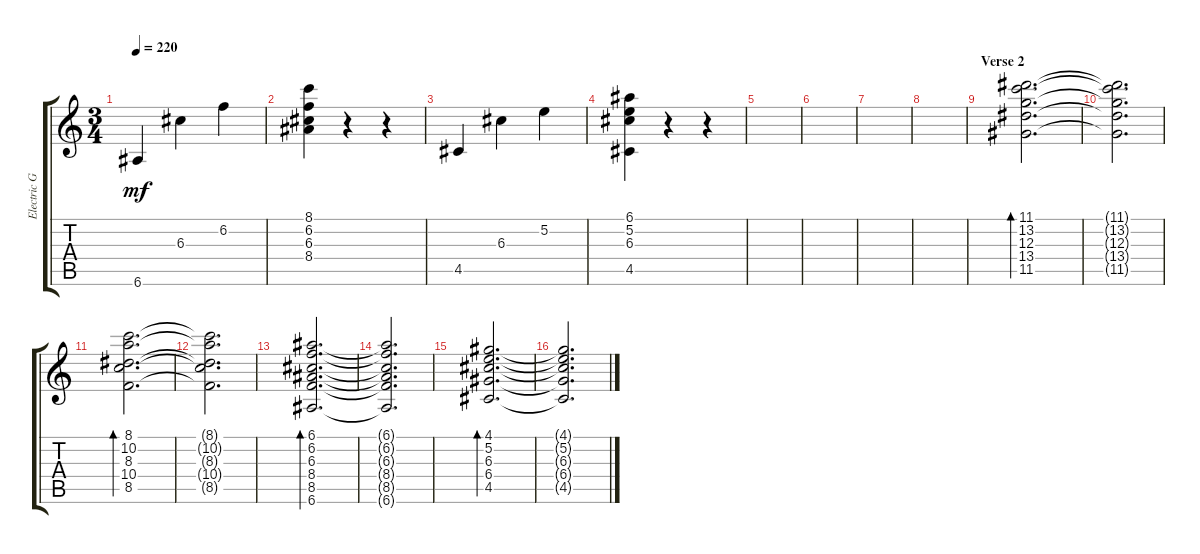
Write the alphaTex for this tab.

\track ("Electric Guitar" "Electric G") {instrument electricguitarclean}
\staff {score tabs}
\tuning (E4 B3 G3 D3 A2 E2) {hide}
\ts (3 4)
\tempo 220
\clef g2
\ks c
6.6.4{dy mf} 6.3.4 6.2.4 |
(8.1 6.2 6.3 8.4).4 r.4 r.4 |
4.5.4 6.3.4 5.2.4 |
(6.1 5.2 6.3 4.5).4 r.4 r.4 |
|
|
|
|
\section ("" "Verse 2")
(11.1 13.2 12.3 13.4 11.5).2{d bd 30} |
(11.1{t} 13.2{t} 12.3{t} 13.4{t} 11.5{t}).2{d} |
(8.1 10.2 8.3 10.4 8.5).2{d bd 30} |
(8.1{t} 10.2{t} 8.3{t} 10.4{t} 8.5{t}).2{d} |
(6.1 6.2 6.3 8.4 8.5 6.6).2{d bd 30} |
(6.1{t} 6.2{t} 6.3{t} 8.4{t} 8.5{t} 6.6{t}).2{d} |
(4.1 5.2 6.3 6.4 4.5).2{d bd 30} |
(4.1{t} 5.2{t} 6.3{t} 6.4{t} 4.5{t}).2{d}
